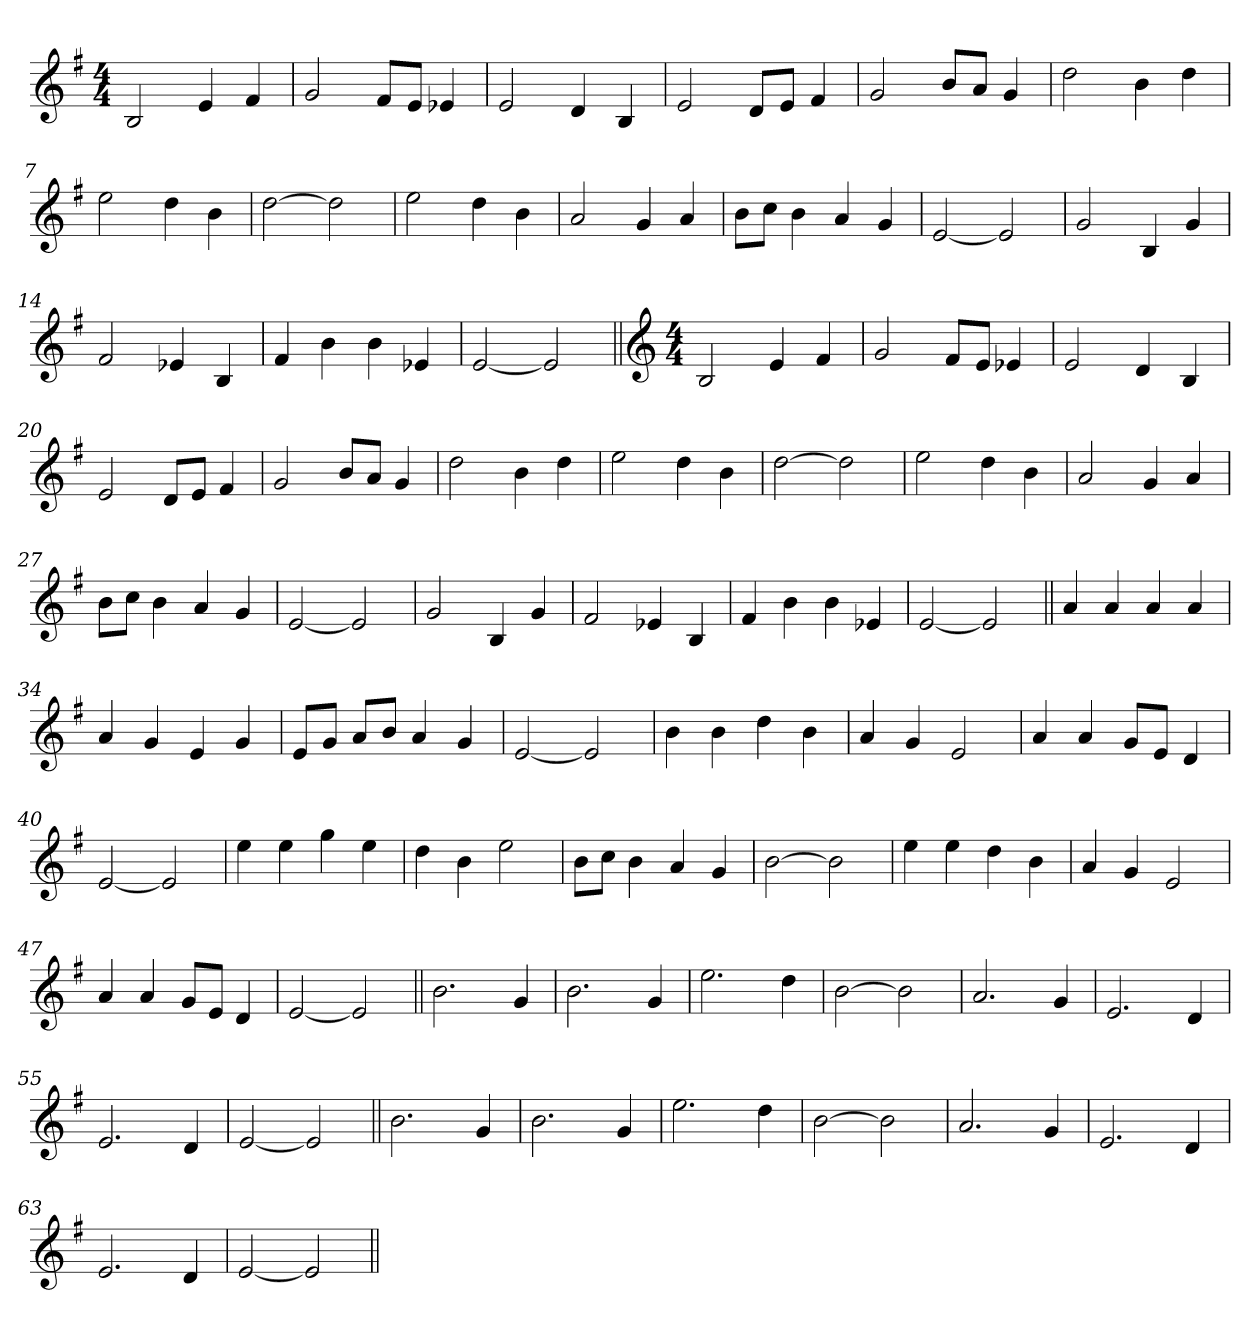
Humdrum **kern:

**kern
*part1
*staff1
*clefG2
*k[f#]
*G:
*M4/4
=1
2B/
4e/
4f#/
=2
2g/
8f#/L
8e/J
4e-X/
=3
2e/
4d/
4B/
=4
2e/
8d/L
8e/J
4f#/
=5
2g/
8b/L
8a/J
4g/
=6
2dd\
4b\
4dd\
=7
2ee\
4dd\
4b\
=8
[2dd\
2dd\]
=9
2ee\
4dd\
4b\
=10
2a/
4g/
4a/
!!LO:LB:g=z
=11
8b\L
8cc\J
4b\
4a/
4g/
=12
[2e/
2e/]
=13
2g/
4B/
4g/
=14
2f#/
4e-X/
4B/
=15
4f#/
4b\
4b\
4e-X/
=16
[2e/
2e/]
=17||
*clefG2
*M4/4
2B/
4e/
4f#/
=18
2g/
8f#/L
8e/J
4e-X/
=19
2e/
4d/
4B/
!!LO:LB:g=z
=20
2e/
8d/L
8e/J
4f#/
=21
2g/
8b/L
8a/J
4g/
=22
2dd\
4b\
4dd\
=23
2ee\
4dd\
4b\
=24
[2dd\
2dd\]
=25
2ee\
4dd\
4b\
=26
2a/
4g/
4a/
=27
8b\L
8cc\J
4b\
4a/
4g/
=28
[2e/
2e/]
=29
2g/
4B/
4g/
!!LO:LB:g=z
=30
2f#/
4e-X/
4B/
=31
4f#/
4b\
4b\
4e-X/
=32
[2e/
2e/]
=33||
4a/
4a/
4a/
4a/
=34
4a/
4g/
4e/
4g/
=35
8e/L
8g/J
8a/L
8b/J
4a/
4g/
=36
[2e/
2e/]
=37
4b\
4b\
4dd\
4b\
=38
4a/
4g/
2e/
!!LO:LB:g=z
=39
4a/
4a/
8g/L
8e/J
4d/
=40
[2e/
2e/]
=41
4ee\
4ee\
4gg\
4ee\
=42
4dd\
4b\
2ee\
=43
8b\L
8cc\J
4b\
4a/
4g/
=44
[2b\
2b\]
=45
4ee\
4ee\
4dd\
4b\
=46
4a/
4g/
2e/
=47
4a/
4a/
8g/L
8e/J
4d/
!!LO:LB:g=z
=48
[2e/
2e/]
=49||
2.b\
4g/
=50
2.b\
4g/
=51
2.ee\
4dd\
=52
[2b\
2b\]
=53
2.a/
4g/
=54
2.e/
4d/
=55
2.e/
4d/
=56
[2e/
2e/]
=57||
2.b\
4g/
=58
2.b\
4g/
=59
2.ee\
4dd\
!!LO:LB:g=z
=60
[2b\
2b\]
=61
2.a/
4g/
=62
2.e/
4d/
=63
2.e/
4d/
=64
[2e/
2e/]
=||
*-
